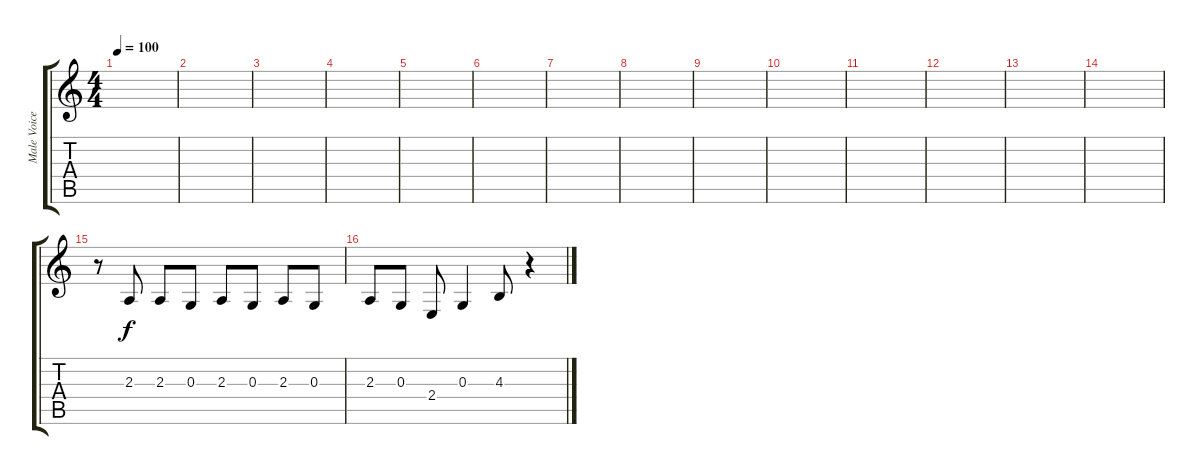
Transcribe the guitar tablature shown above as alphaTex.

\track ("Male Voice" "Male Voice") {instrument lead6voice}
\staff {score tabs}
\tuning (E4 B3 G3 D3 A2 E2) {hide}
\ts (4 4)
\tempo 100
\clef g2
\ks c
|
|
|
|
|
|
|
|
|
|
|
|
|
|
r.8 2.3.8 2.3.8 0.3.8 2.3.8 0.3.8 2.3.8 0.3.8 |
2.3.8 0.3.8 2.4.8 0.3.4 4.3.8 r.4
